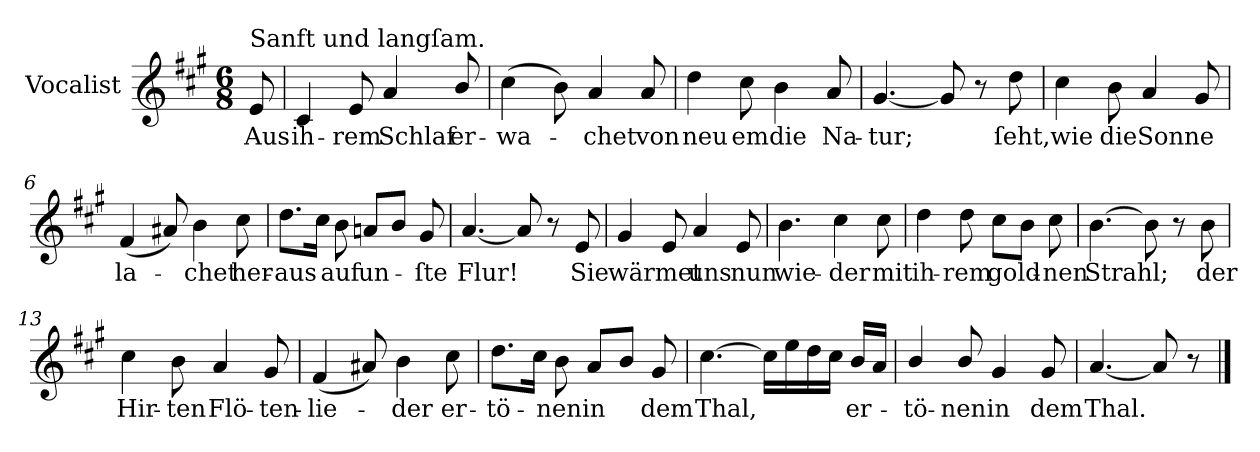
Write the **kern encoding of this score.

**kern	**text
*part1	*part1
*staff1	*staff1
*I"Vocalist	*
*clefG2	*
*k[f#c#g#]	*
*A:	*
*M6/8	*
=	=
!LO:TX:a:t=Sanft und langſam.	!
8e	Aus
=1	=1
4c#	ih-
8e	-rem
4a	Schlaf
8b/	er-
=2	=2
(4cc#	-wa-
8b)	.
4a	-chet
8a	von
=3	=3
4dd	neu
8cc#	em
4b	die
8a	Na-
=4	=4
[4.g#	-tur;
8g#]	.
8r	.
8dd	ſeht,
=5	=5
4cc#	wie
8b	die
4a	Sonne
8g#	.
=6	=6
(4f#	la-
8a#X)	.
4b	-chet
8cc#	her-
=7	=7
8.ddL	-aus
16cc#Jk	.
8b	auf
8anL	un-
8bJ	.
8g#	-ſte
=8	=8
[4.a	Flur!
8a]	.
8r	.
8e	Sie
=9	=9
4g#	wärmet
8e	.
4a	uns
8e	nun
=10	=10
4.b	wie-
4cc#	-der
8cc#	mit
=11	=11
4dd	ih-
8dd	-rem
8cc#L	gold-
8bJ	.
8cc#	-nen
=12	=12
[4.b	Strahl;
8b]	.
8r	.
8b	der
=13	=13
4cc#	Hir-
8b	-ten
4a	Flö-
8g#	-ten-
=14	=14
(4f#	-lie-
8a#X)	.
4b	-der
8cc#	er-
=15	=15
8.ddL	-tö-
16cc#Jk	.
8b	-nen
8aL	in
8bJ	.
8g#	dem
=16	=16
[4.cc#	Thal,
16cc#LL]	.
16ee	.
16dd	.
16cc#JJ	.
16bLL	er-
16aJJ	.
=17	=17
4b/	-tö-
8b/	-nen
4g#	in
8g#	dem
=18	=18
[4.a	Thal.
8a]	.
8r	.
==	==
*-	*-
